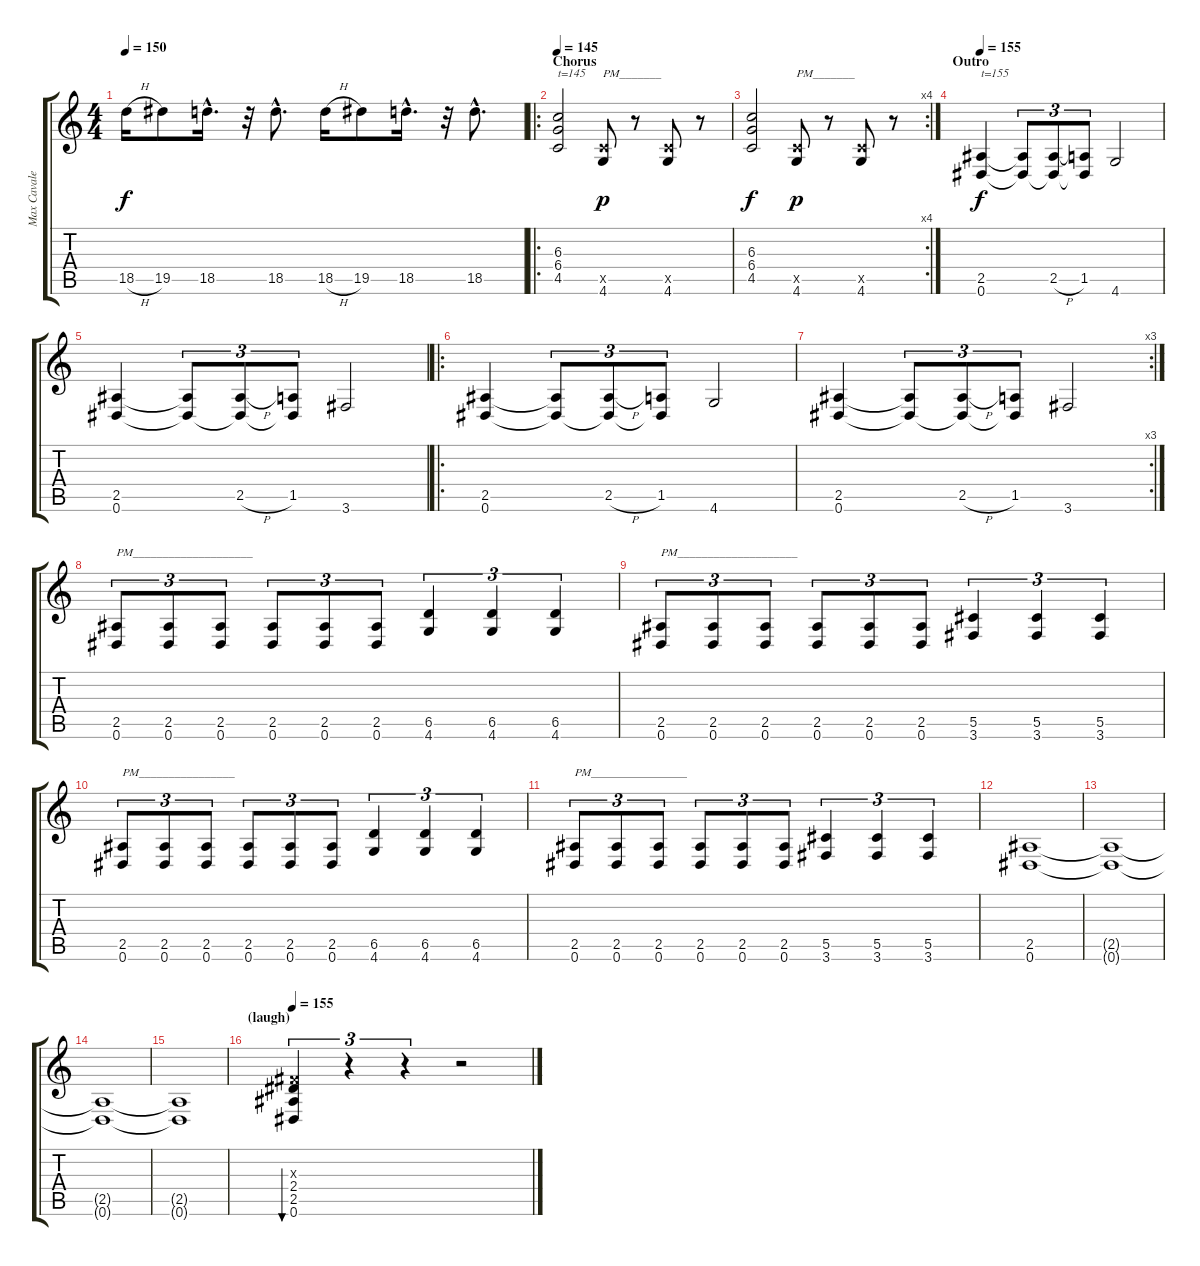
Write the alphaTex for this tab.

\track ("Max Cavalera - Guitar" "Max Cavale") {instrument distortionguitar}
\staff {score tabs}
\tuning (Eb4 Bb3 Gb3 Db3 Ab2 Eb2) {hide}
\ts (4 4)
\tempo 150
\clef g2
\ks c
18.5{h}.16{dy f} 19.5.8 18.5{hac}.16{d} r.32 18.5{hac}.8{d} 18.5{h}.16 19.5.8 18.5{hac}.16{d} r.32 18.5{hac}.8{d} |
\ro
\section ("" "Chorus")
\tempo 145
(6.3 6.4 4.5).2{txt "t=145" volume 12 balance 4 instrument distortionguitar} (4.5{x} 4.6).8{txt "PM_______" dy p instrument lead2sawtooth} r.8 (4.5{x} 4.6).8 r.8 |
\rc 4
(6.3 6.4 4.5).2{dy f instrument distortionguitar} (4.5{x} 4.6).8{txt "PM_______" dy p instrument lead2sawtooth} r.8 (4.5{x} 4.6).8 r.8 |
\section ("" "Outro")
\tempo 155
(2.5 0.6).4{txt "t=155" dy f volume 12 balance 5 instrument distortionguitar} (2.5{t} 0.6{t}).8{tu (3 2)} (2.5{h} 0.6{t}).8{tu (3 2)} (1.5 0.6{t}).8{tu (3 2)} 4.6.2 |
(2.5 0.6).4 (2.5{t} 0.6{t}).8{tu (3 2)} (2.5{h} 0.6{t}).8{tu (3 2)} (1.5 0.6{t}).8{tu (3 2)} 3.6.2 |
\ro
(2.5 0.6).4{volume 12 balance 5 instrument distortionguitar} (2.5{t} 0.6{t}).8{tu (3 2)} (2.5{h} 0.6{t}).8{tu (3 2)} (1.5 0.6{t}).8{tu (3 2)} 4.6.2 |
\rc 3
(2.5 0.6).4 (2.5{t} 0.6{t}).8{tu (3 2)} (2.5{h} 0.6{t}).8{tu (3 2)} (1.5 0.6{t}).8{tu (3 2)} 3.6.2 |
(2.5 0.6).8{tu (3 2) txt "PM____________________" volume 12 balance 2 instrument distortionguitar} (2.5 0.6).8{tu (3 2)} (2.5 0.6).8{tu (3 2)} (2.5 0.6).8{tu (3 2)} (2.5 0.6).8{tu (3 2)} (2.5 0.6).8{tu (3 2)} (6.5 4.6).4{tu (3 2)} (6.5 4.6).4{tu (3 2)} (6.5 4.6).4{tu (3 2)} |
(2.5 0.6).8{tu (3 2) txt "PM____________________"} (2.5 0.6).8{tu (3 2)} (2.5 0.6).8{tu (3 2)} (2.5 0.6).8{tu (3 2)} (2.5 0.6).8{tu (3 2)} (2.5 0.6).8{tu (3 2)} (5.5 3.6).4{tu (3 2)} (5.5 3.6).4{tu (3 2)} (5.5 3.6).4{tu (3 2)} |
(2.5 0.6).8{tu (3 2) txt "PM________________"} (2.5 0.6).8{tu (3 2)} (2.5 0.6).8{tu (3 2)} (2.5 0.6).8{tu (3 2)} (2.5 0.6).8{tu (3 2)} (2.5 0.6).8{tu (3 2)} (6.5 4.6).4{tu (3 2)} (6.5 4.6).4{tu (3 2)} (6.5 4.6).4{tu (3 2)} |
(2.5 0.6).8{tu (3 2) txt "PM________________"} (2.5 0.6).8{tu (3 2)} (2.5 0.6).8{tu (3 2)} (2.5 0.6).8{tu (3 2)} (2.5 0.6).8{tu (3 2)} (2.5 0.6).8{tu (3 2)} (5.5 3.6).4{tu (3 2)} (5.5 3.6).4{tu (3 2)} (5.5 3.6).4{tu (3 2)} |
(2.5 0.6).1{volume 8} |
(2.5{t} 0.6{t}).1 |
(2.5{t} 0.6{t}).1 |
(2.5{t} 0.6{t}).1 |
\section ("" "(laugh)")
\tempo 155
(0.3{x} 2.4 2.5 0.6).4{tu (3 2) bu 480} r.4{tu (3 2)} r.4{tu (3 2)} r.2
